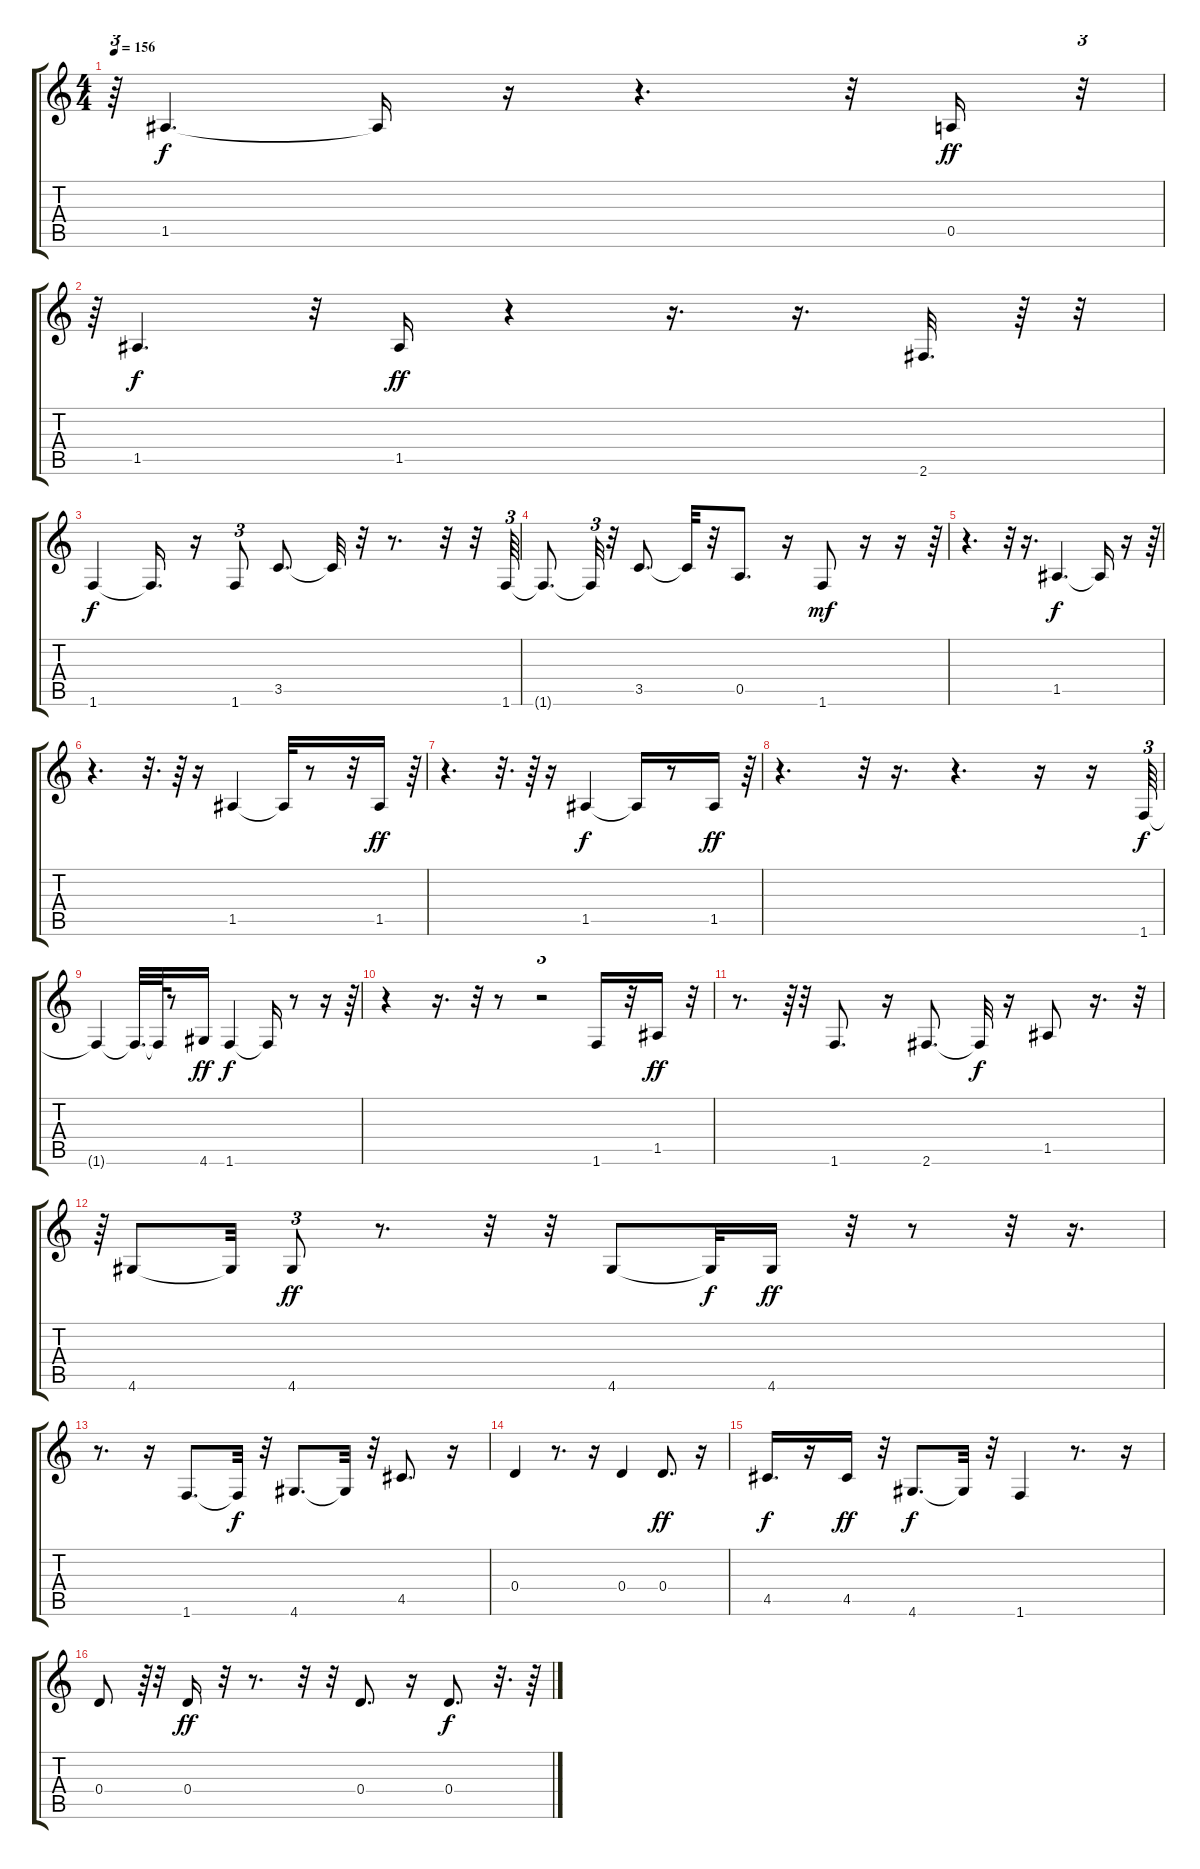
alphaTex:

\track "" {instrument acousticbass}
\staff {score tabs}
\tuning (E4 B3 G3 D3 A2 E2) {hide}
\ts (4 4)
\tempo 156
\clef g2
\ks c
r.64{tu (3 2) dy mf} 1.5.4{d dy f} 1.5{t}.16 r.16 r.4{d} r.32 0.5.16{dy ff} r.32{tu (3 2)} |
r.64{tu (3 2)} 1.5.4{d dy f} r.32 1.5.16{dy ff} r.4 r.16{d} r.16{d} 2.6.32{d} r.64 r.32 |
1.6.4{dy f} 1.6{t}.16{d} r.16 1.6.8{tu (3 2)} 3.5.8{d} 3.5{t}.32 r.32 r.8{d} r.32 r.32 1.6.64{tu (3 2)} |
1.6{t}.8{d} 1.6{t}.32{tu (3 2)} r.32 3.5.8{d} 3.5{t}.32 r.32 0.5.8{d} r.16 1.6.8{dy mf} r.16 r.16 r.64{tu (3 2)} |
r.4{d} r.32{tu (3 2)} r.16{d} 1.5.4{d dy f} 1.5{t}.16 r.16 r.64{tu (3 2)} |
r.4{d} r.32{d} r.64 r.16 1.5.4 1.5{t}.32 r.8 r.32 1.5.16{dy ff} r.64{tu (3 2)} |
r.4{d} r.32{d} r.64 r.16 1.5.4{dy f} 1.5{t}.16 r.8 1.5.16{dy ff} r.64{tu (3 2)} |
r.4{d} r.32{tu (3 2)} r.16{d} r.4{d} r.16 r.16 1.6.64{tu (3 2) dy f} |
1.6{t}.4 1.6{t}.32{d} 1.6{t}.64 r.8 4.6.16{dy ff} 1.6.4{dy f} 1.6{t}.16 r.8 r.16 r.64{tu (3 2)} |
r.4 r.16{d} r.32{tu (3 2)} r.8 r.2{tu (3 2)} 1.6.16 r.32 1.5.16{dy ff} r.32{tu (3 2)} |
r.8{d} r.64{tu (3 2)} r.32 1.6.8{d} r.16 2.6.8{d} 2.6{t}.32{dy f} r.16 1.5.8 r.16{d} r.32{tu (3 2)} |
r.64{tu (3 2)} 4.6.8 4.6{t}.32 4.6.8{tu (3 2) dy ff} r.8{d} r.32 r.32 4.6.8 4.6{t}.32{dy f} 4.6.16{dy ff} r.32 r.8 r.32 r.16{d} |
r.8{d} r.16 1.6.8{d} 1.6{t}.32{dy f} r.32 4.6.8{d} 4.6{t}.32 r.32 4.5.8{d} r.16 |
0.4.4 r.8{d} r.16 0.4.4 0.4.8{d dy ff} r.16 |
4.5.16{d dy f} r.16 4.5.16{dy ff} r.32 4.6.8{d dy f} 4.6{t}.32 r.32 1.6.4 r.8{d} r.16 |
0.4.8 r.64{tu (3 2)} r.32 0.4.16{dy ff} r.32 r.8{d} r.32 r.32 0.4.8{d} r.16 0.4.8{d dy f} r.32{d} r.64
